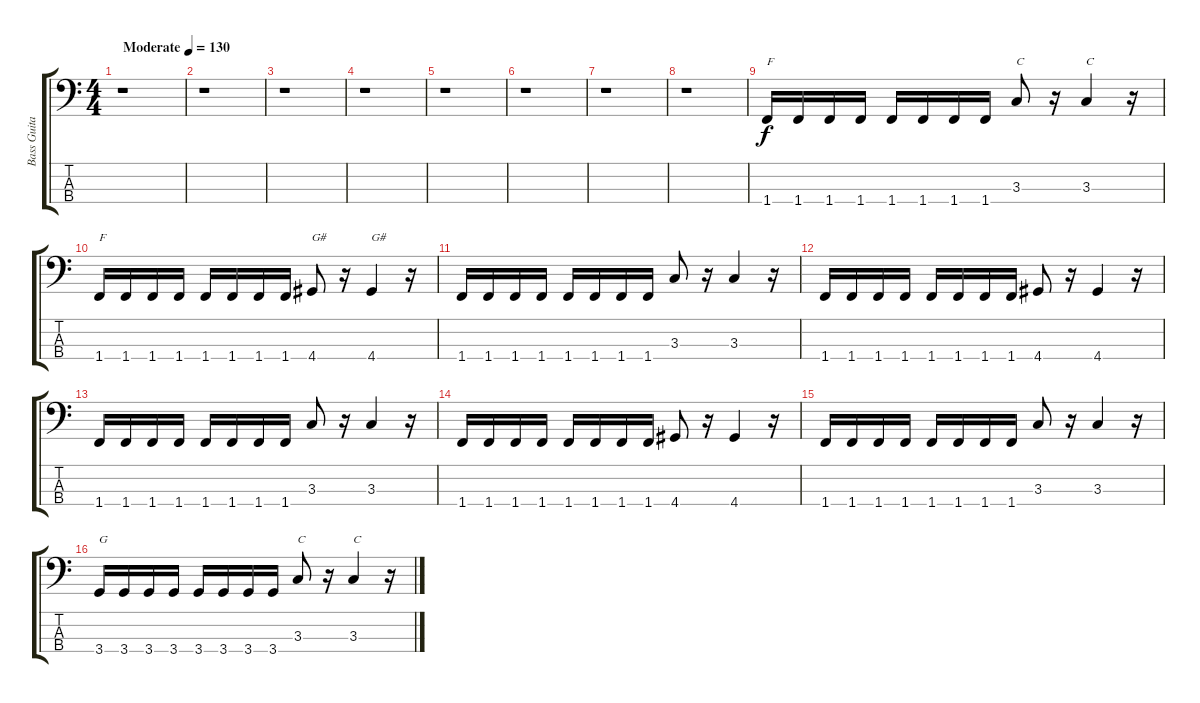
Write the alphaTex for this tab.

\track ("Bass Guitar (Kuko)" "Bass Guita") {instrument electricbasspick}
\staff {score tabs}
\tuning (G2 D2 A1 E1) {hide}
\ts (4 4)
\tempo (130 "Moderate")
\clef f4
\ks c
r.1{dy f instrument electricbasspick} |
r.1 |
r.1 |
r.1 |
r.1 |
r.1 |
r.1 |
r.1 |
1.4.16{txt "F"} 1.4.16 1.4.16 1.4.16 1.4.16 1.4.16 1.4.16 1.4.16 3.3.8{txt "C"} r.16 3.3.4{txt "C"} r.16 |
1.4.16{txt "F"} 1.4.16 1.4.16 1.4.16 1.4.16 1.4.16 1.4.16 1.4.16 4.4.8{txt "G#"} r.16 4.4.4{txt "G#"} r.16 |
1.4.16 1.4.16 1.4.16 1.4.16 1.4.16 1.4.16 1.4.16 1.4.16 3.3.8 r.16 3.3.4 r.16 |
1.4.16 1.4.16 1.4.16 1.4.16 1.4.16 1.4.16 1.4.16 1.4.16 4.4.8 r.16 4.4.4 r.16 |
1.4.16 1.4.16 1.4.16 1.4.16 1.4.16 1.4.16 1.4.16 1.4.16 3.3.8 r.16 3.3.4 r.16 |
1.4.16 1.4.16 1.4.16 1.4.16 1.4.16 1.4.16 1.4.16 1.4.16 4.4.8 r.16 4.4.4 r.16 |
1.4.16 1.4.16 1.4.16 1.4.16 1.4.16 1.4.16 1.4.16 1.4.16 3.3.8 r.16 3.3.4 r.16 |
3.4.16{txt "G"} 3.4.16 3.4.16 3.4.16 3.4.16 3.4.16 3.4.16 3.4.16 3.3.8{txt "C"} r.16 3.3.4{txt "C"} r.16
